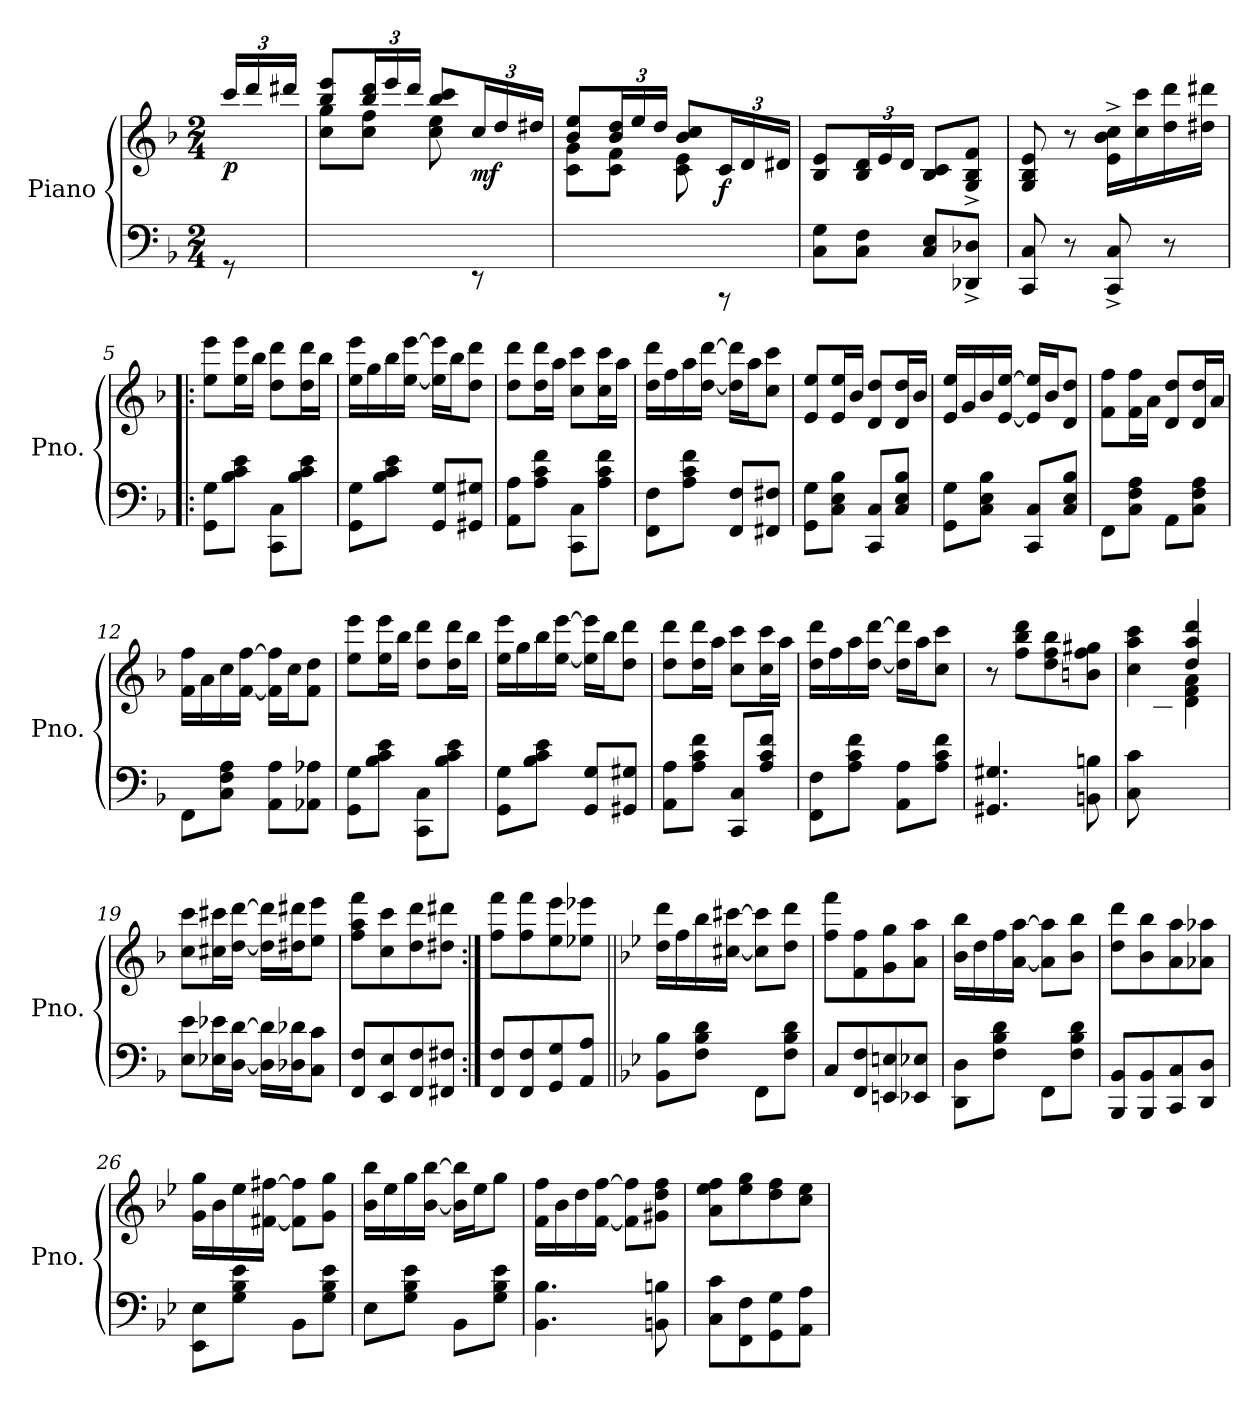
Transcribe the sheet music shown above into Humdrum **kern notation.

**kern	**kern	**dynam
*part1	*part1	*part1
*staff2	*staff1	*staff1/2
*I"Piano	*	*
*I'Pno.	*	*
*clefF4	*clefG2	*
*k[b-]	*k[b-]	*
*M2/4	*M2/4	*
*MM80	*MM80	*
*	*Xbrackettup	*
=	=	=
!	!	!LO:DY:b
8rGG	24ccc/LL	p
.	24ddd/	.
.	24ddd#X/JJ	.
=1	=1	=1
*	*^	*
4.ryy	8bb-/ 8eee/L	8cc\ 8gg\L	.
.	24bb-/ 24ddd/L	8cc\ 8ff\J	.
.	24eee/	.	.
.	24ddd/JJ	.	.
.	8bb-/ 8ccc/L	8cc\ 8ee\	.
!	!	!	!LO:DY:b
8rEE	24cc/L	8ryy	mf
.	24dd/	.	.
.	24dd#X/JJ	.	.
=2	=2	=2	=2
4.ryy	8b-/ 8ee/L	8c\ 8g\L	.
.	24b-/ 24dd/L	8c\ 8f\J	.
.	24ee/	.	.
.	24dd/JJ	.	.
.	8b-/ 8cc/L	8c\ 8e\	.
!	!	!	!LO:DY:b
8rAAA	24c/L	8ryy	f
.	24d/	.	.
.	24d#X/JJ	.	.
*	*v	*v	*
=3	=3	=3
8C\ 8G\L	8B-/ 8e/L	.
8C\ 8F\J	24B-/ 24d/L	.
.	24e/	.
.	24d/JJ	.
8C/ 8E/L	8B-/ 8c/L	.
8DD-X/^ 8D-X/^J	8G/^ 8B-/^ 8f/^J	.
=4	=4	=4
8CC/ 8C/	8G/ 8B-/ 8e/	.
8r	8r	.
8CC/^ 8C/^	16e\^ 16b-\^ 16cc\^LL	.
.	16cc\ 16ccc\	.
8r	16dd\ 16ddd\	.
.	16dd#X\ 16ddd#X\JJ	.
!!LO:LB:g=z
=5!|:	=5!|:	=5!|:
8GG\ 8G\L	8ee\ 8eee\L	.
8B-\ 8c\ 8e\J	16ee\ 16eee\L	.
.	16bb-\JJ	.
8CC\ 8C\L	8dd\ 8ddd\L	.
8B-\ 8c\ 8e\J	16dd\ 16ddd\L	.
.	16bb-\JJ	.
=6	=6	=6
8GG\ 8G\L	16ee\ 16eee\LL	.
.	16gg\	.
8B-\ 8c\ 8e\J	16bb-\	.
.	[16ee\ [16eee\JJ	.
8GG/ 8G/L	16ee\] 16eee\]LL	.
.	16bb-\J	.
8GG#X/ 8G#X/J	8dd\ 8ddd\J	.
=7	=7	=7
8AA\ 8A\L	8dd\ 8ddd\L	.
8A\ 8c\ 8f\J	16dd\ 16ddd\L	.
.	16aa\JJ	.
8CC\ 8C\L	8cc\ 8ccc\L	.
8A\ 8c\ 8f\J	16cc\ 16ccc\L	.
.	16aa\JJ	.
=8	=8	=8
8FF\ 8F\L	16dd\ 16ddd\LL	.
.	16ff\	.
8A\ 8c\ 8f\J	16aa\	.
.	[16dd\ [16ddd\JJ	.
8FF/ 8F/L	16dd\] 16ddd\]LL	.
.	16aa\J	.
8FF#X/ 8F#X/J	8cc\ 8ccc\J	.
!!LO:LB:g=z
=9	=9	=9
8GG\ 8G\L	8e/ 8ee/L	.
8C\ 8E\ 8B-\J	16e/ 16ee/L	.
.	16b-/JJ	.
8CC/ 8C/L	8d/ 8dd/L	.
8C/ 8E/ 8B-/J	16d/ 16dd/L	.
.	16b-/JJ	.
=10	=10	=10
8GG\ 8G\L	16e/ 16ee/LL	.
.	16g/	.
8C\ 8E\ 8B-\J	16b-/	.
.	[16e/ [16ee/JJ	.
8CC/ 8C/L	16e/] 16ee/]LL	.
.	16b-/J	.
8C/ 8E/ 8B-/J	8d/ 8dd/J	.
=11	=11	=11
8FF\L	8f\ 8ff\L	.
8C\ 8F\ 8A\J	16f\ 16ff\L	.
.	16a\JJ	.
8AA\L	8d/ 8dd/L	.
8C\ 8F\ 8A\J	16d/ 16dd/L	.
.	16a/JJ	.
=12	=12	=12
8FF\L	16f\ 16ff\LL	.
.	16a\	.
8C\ 8F\ 8A\J	16cc\	.
.	[16f\ [16ff\JJ	.
8AA\ 8A\L	16f\] 16ff\]LL	.
.	16cc\J	.
8AA-X\ 8A-X\J	8f\ 8dd\J	.
!!LO:LB:g=z
=13	=13	=13
8GG\ 8G\L	8ee\ 8eee\L	.
8B-\ 8c\ 8e\J	16ee\ 16eee\L	.
.	16bb-\JJ	.
8CC\ 8C\L	8dd\ 8ddd\L	.
8B-\ 8c\ 8e\J	16dd\ 16ddd\L	.
.	16bb-\JJ	.
=14	=14	=14
8GG\ 8G\L	16ee\ 16eee\LL	.
.	16gg\	.
8B-\ 8c\ 8e\J	16bb-\	.
.	[16ee\ [16eee\JJ	.
8GG/ 8G/L	16ee\] 16eee\]LL	.
.	16bb-\J	.
8GG#X/ 8G#X/J	8dd\ 8ddd\J	.
=15	=15	=15
8AA\ 8A\L	8dd\ 8ddd\L	.
8A\ 8c\ 8f\J	16dd\ 16ddd\L	.
.	16aa\JJ	.
8CC/ 8C/L	8cc\ 8ccc\L	.
8A/ 8c/ 8f/J	16cc\ 16ccc\L	.
.	16aa\JJ	.
=16	=16	=16
8FF\ 8F\L	16dd\ 16ddd\LL	.
.	16ff\	.
8A\ 8c\ 8f\J	16aa\	.
.	[16dd\ [16ddd\JJ	.
8AA\ 8A\L	16dd\] 16ddd\]LL	.
.	16aa\J	.
8A\ 8c\ 8f\J	8cc\ 8ccc\J	.
!!LO:LB:g=z
=17	=17	=17
4.GG#X/ 4.G#X/	8r	.
.	8ff\ 8bb-\ 8ddd\L	.
.	8dd\ 8ff\ 8bb-\	.
8BBn\ 8Bn\	8bn\ 8ff\ 8gg#X\J	.
=18	=18	=18
*	*^	*
8C\ 8c\L	4cc\ 4aa\ 4ccc\	8ryy	.
4.ryy	.	8c\ 8f\ 8a\J	.
.	4dd/ 4aa/ 4ddd/	4d\ 4f\ 4a\	.
*	*v	*v	*
=19	=19	=19
8E\ 8e\L	8cc\ 8ccc\L	.
16E-X\ 16e-X\L	16cc#X\ 16ccc#X\L	.
[16D\ [16d\JJ	[16dd\ [16ddd\JJ	.
16D\] 16d\]LL	16dd\] 16ddd\]LL	.
16D-X\ 16d-X\J	16dd#X\ 16ddd#X\J	.
8C\ 8c\J	8ee\ 8eee\J	.
=20	=20	=20
8FF/ 8F/L	8ff\ 8aa\ 8fff\L	.
8EE/ 8E/	8cc\ 8ccc\	.
8FF/ 8F/	8dd\ 8ddd\	.
8FF#X/ 8F#X/J	8dd#X\ 8ddd#X\J	.
=21:|!	=21:|!	=21:|!
8FF/ 8F/L	8ff\ 8fff\L	.
8FF/ 8F/	8ff\ 8fff\	.
8GG/ 8G/	8ee\ 8eee\	.
8AA/ 8A/J	8ee-X\ 8eee-X\J	.
!!LO:PB:g=z
=22||	=22||	=22||
*k[b-e-]	*k[b-e-]	*
8BB-\ 8B-\L	16dd\ 16ddd\LL	.
.	16ff\	.
8F\ 8B-\ 8d\J	16bb-\	.
.	[16cc#X\ [16ccc#X\JJ	.
8FF\L	8cc#\] 8ccc#\]L	.
8F\ 8B-\ 8d\J	8dd\ 8ddd\J	.
=23	=23	=23
8C/L	8ff\ 8fff\L	.
8FF/ 8F/	8f\ 8ff\	.
8EEn/ 8En/	8g\ 8gg\	.
8EE-X/ 8E-X/J	8a\ 8aa\J	.
=24	=24	=24
8DD\ 8D\L	16b-\ 16bb-\LL	.
.	16dd\	.
8F\ 8B-\ 8d\J	16ff\	.
.	[16a\ [16aa\JJ	.
8FF\L	8a\] 8aa\]L	.
8F\ 8B-\ 8d\J	8b-\ 8bb-\J	.
=25	=25	=25
8BBB-/ 8BB-/L	8dd\ 8ddd\L	.
8BBB-/ 8BB-/	8b-\ 8bb-\	.
8CC/ 8C/	8a\ 8aa\	.
8DD/ 8D/J	8a-X\ 8aa-X\J	.
=26	=26	=26
8EE-\ 8E-\L	16g\ 16gg\LL	.
.	16b-\	.
8G\ 8B-\ 8e-\J	16ee-\	.
.	[16f#X\ [16ff#X\JJ	.
8BB-\L	8f#\] 8ff#\]L	.
8G\ 8B-\ 8e-\J	8g\ 8gg\J	.
!!LO:LB:g=z
=27	=27	=27
8E-\L	16b-\ 16bb-\LL	.
.	16ee-\	.
8G\ 8B-\ 8e-\J	16gg\	.
.	[16b-\ [16bb-\JJ	.
8BB-\L	16b-\] 16bb-\]LL	.
.	16ee-\J	.
8G\ 8B-\ 8e-\J	8gg\J	.
=28	=28	=28
4.BB-\ 4.B-\	16f\ 16ff\LL	.
.	16b-\	.
.	16dd\	.
.	[16f\ [16ff\JJ	.
.	8f\] 8ff\]L	.
8BBn\ 8Bn\	8g#X\ 8dd\ 8ff\J	.
=29	=29	=29
8C\ 8c\L	8a\ 8ee-\ 8ff\L	.
8FF\ 8F\	8ee-\ 8gg\	.
8GG\ 8G\	8dd\ 8ff\	.
8AA\ 8A\J	8cc\ 8ee-\J	.
=	=	=
*-	*-	*-
